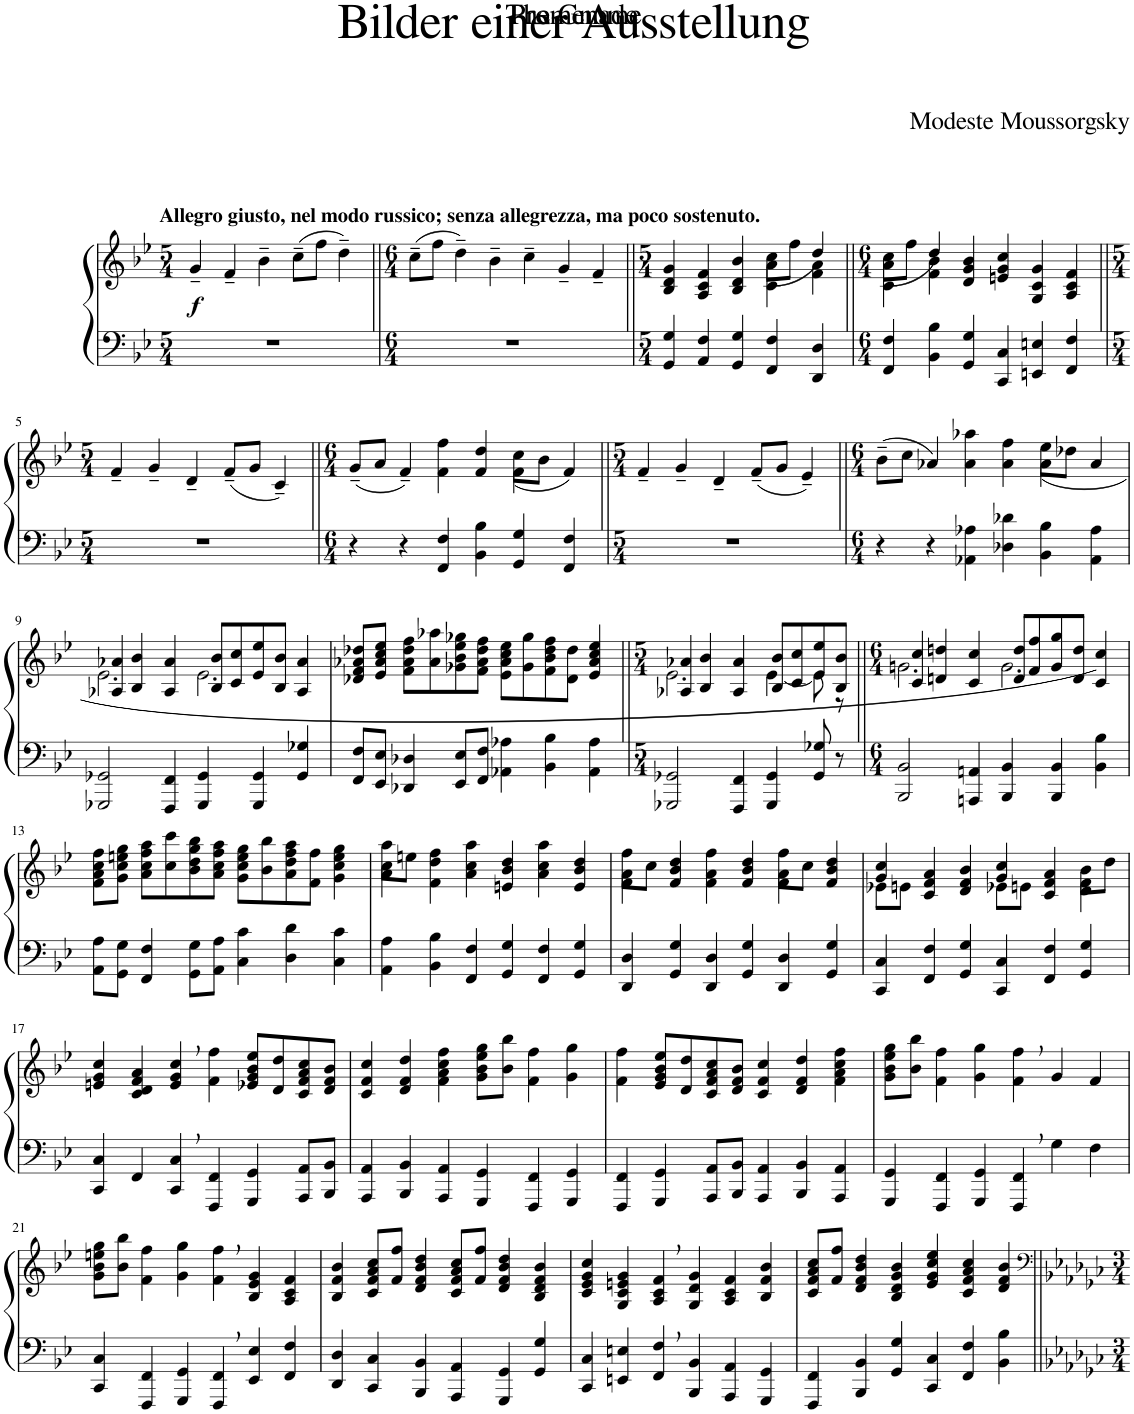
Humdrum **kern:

**kern	**kern	**dynam
*part1	*part1	*part1
*staff2	*staff1	*staff1/2
*I"Piano	*	*
*I'Pno	*	*
*clefF4	*clefG2	*
*k[b-e-]	*k[b-e-]	*
*M5/4	*M5/4	*
=1	=1	=1
!	!LO:TX:a:B:t=Allegro giusto, nel modo russico; senza allegrezza, ma poco sostenuto.	!
!	!	!LO:DY:b
4%5r	4g~/	f
.	4f~/	.
.	4b-~\	.
.	(8cc~\L	.
.	8ff\J	.
.	4dd~\)	.
=2||	=2||	=2||
*M6/4	*M6/4	*
1.r	(8cc~\L	.
.	8ff\J	.
.	4dd~\)	.
.	4b-~\	.
.	4cc~\	.
.	4g~/	.
.	4f~/	.
=3||	=3||	=3||
*M5/4	*M5/4	*
*	*^	*
4GG/ 4G/	4B-/ 4d/ 4g/	2.ryy	.
4AA/ 4F/	4A/ 4c/ 4f/	.	.
4GG/ 4G/	4B-/ 4d/ 4b-/	.	.
4FF/ 4F/	4c\ 4a\	(8cc\L	.
.	.	8ff\J	.
4DD/ 4D/	4f\ 4a\	4dd/)	.
=4||	=4||	=4||	=4||
*M6/4	*M6/4	*	*
4FF/ 4F/	4c\ 4a\	(8cc\L	.
.	.	8ff\J	.
4BB-\ 4B-\	4f\ 4b-\	4dd/)	.
4GG/ 4G/	4d/ 4g/ 4b-/	1ryy	.
4CC/ 4C/	4en/ 4g/ 4cc/	.	.
4EEn/ 4En/	4G/ 4c/ 4g/	.	.
4FF/ 4F/	4A/ 4c/ 4f/	.	.
*	*v	*v	*
!!LO:LB:g=z
=5||	=5||	=5||
*M5/4	*M5/4	*
4%5r	4f~/	.
.	4g~/	.
.	4d~/	.
.	(8f~/L	.
.	8g/J	.
.	4c~/)	.
=6||	=6||	=6||
*M6/4	*M6/4	*
*	*^	*
4r	(8g~/L	1ryy	.
.	8a/J	.	.
4r	4f~/)	.	.
4FF/ 4F/	4f\ 4ff\	.	.
4BB-\ 4B-\	4f/ 4dd/	.	.
4GG/ 4G/	4f\	(8cc\L	.
.	.	8b-\J	.
4FF/ 4F/	(4f/	4ryy	.
*	*v	*v	*
=7||	=7||	=7||
*M5/4	*M5/4	*
4%5r	4f~/	.
.	4g~/	.
.	4d~/	.
.	8f~/L	.
.	8g/J	.
.	4e-~/)	.
=8||	=8||	=8||
*M6/4	*M6/4	*
*	*^	*
4r	(8b-~\L	1ryy	.
.	8cc\J	.	.
4r	4a-X/)	.	.
4AA-X\ 4A-X\	4a-\ 4aa-X\	.	.
4D-X\ 4d-X\	4a-\ 4ff\	.	.
4BB-\ 4B-\	4a-\	8ee-\L	.
.	.	8dd-X\J	.
4AA-\ 4A-\	(4a-/	4ryy	.
!!LO:LB:g=z	!!
=9	=9	=9	=9
2GGG-X/ 2GG-X/	4A-X/ 4a-X/	2.e-\	.
.	4B-/ 4b-/	.	.
4FFF/ 4FF/	4A-/ 4a-/	.	.
4GGG-/ 4GG-/	8B-/ 8b-/L	2.e-\	.
.	8c/ 8cc/	.	.
4GGG-/ 4GG-/	8e-/ 8ee-/	.	.
.	8B-/ 8b-/J	.	.
4GG-/ 4G-X/	4A-/ 4a-/	.	.
*	*v	*v	*
=10	=10	=10
8FF/ 8F/L	8d-X/ 8f/ 8a-X/ 8dd-X/L	.
8EE-/ 8E-/J	8e-/ 8a-/ 8cc/ 8ee-/J	.
4DD-X/ 4D-X/	8f\ 8a-\ 8dd-\ 8ff\L	.
.	8a-\ 8aa-X\	.
8EE-/ 8E-/L	8g-X\ 8b-\ 8ee-\ 8gg-X\	.
8FF/ 8F/J	8f\ 8a-\ 8dd-\ 8ff\J	.
4AA-X\ 4A-X\	8e-\ 8a-\ 8cc\ 8ee-\L	.
.	8g-\ 8gg-\	.
4BB-\ 4B-\	8f\ 8b-\ 8dd-\ 8ff\	.
.	8d-\ 8dd-\J	.
4AA-\ 4A-\	4e-/ 4a-/ 4cc/ 4ee-/	.
=11||	=11||	=11||
*M5/4	*M5/4	*
*	*^	*
2GGG-X/ 2GG-X/	4A-X/ 4a-X/	2.e-\	.
.	4B-/ 4b-/	.	.
4FFF/ 4FF/	4A-/ 4a-/	.	.
4GGG-/ 4GG-/	8B-/ 8b-/L	[4e-\	.
.	8c/ 8cc/	.	.
8GG-/ 8G-X/	8e-/ 8ee-/	8e-\]	.
8r	8B-/ 8b-/J	8r	.
=12||	=12||	=12||	=12||
*M6/4	*M6/4	*	*
2BBB-/ 2BB-/	4c/ 4cc/	2.gn\	.
.	4dn/ 4ddn/	.	.
4AAAn/ 4AAn/	4c/ 4cc/	.	.
4BBB-/ 4BB-/	8d/ 8dd/L	2.g\	.
.	8f/ 8ff/	.	.
4BBB-/ 4BB-/	8g/ 8gg/	.	.
.	8d/ 8dd/J	.	.
4BB-\ 4B-\	4c/ 4cc/	.	.
*	*v	*v	*
!!LO:LB:g=z
=13	=13	=13
8AA\ 8A\L	8f\ 8a\ 8cc\ 8ff\L	.
8GG\ 8G\J	8g\ 8cc\ 8een\ 8gg\J	.
4FF/ 4F/	8a\ 8cc\ 8ff\ 8aa\L	.
.	8cc\ 8ccc\	.
8GG\ 8G\L	8b-\ 8dd\ 8gg\ 8bb-\	.
8AA\ 8A\J	8a\ 8cc\ 8ff\ 8aa\J	.
4C\ 4c\	8g\ 8cc\ 8ee\ 8gg\L	.
.	8b-\ 8bb-\	.
4D\ 4d\	8a\ 8dd\ 8ff\ 8aa\	.
.	8f\ 8ff\J	.
4C\ 4c\	4g\ 4cc\ 4ee\ 4gg\	.
=14	=14	=14
*	*^	*
4AA\ 4A\	4a\ 4cc\	8aa\L	.
.	.	8een\J	.
4BB-\ 4B-\	4f\ 4dd\ 4ff\	1ryy	.
4FF/ 4F/	4a\ 4cc\ 4aa\	.	.
4GG/ 4G/	4en/ 4b-/ 4dd/	.	.
4FF/ 4F/	4a\ 4cc\ 4aa\	.	.
4GG/ 4G/	4e/ 4b-/ 4dd/	4ryy	.
=15	=15	=15	=15
4DD/ 4D/	4f\ 4a\	8ff\L	.
.	.	8cc\J	.
4GG/ 4G/	4f/ 4b-/ 4dd/	2.ryy	.
4DD/ 4D/	4f\ 4a\ 4ff\	.	.
4GG/ 4G/	4f/ 4b-/ 4dd/	.	.
4DD/ 4D/	4f\ 4a\	8ff\L	.
.	.	8cc\J	.
4GG/ 4G/	4f/ 4b-/ 4dd/	4ryy	.
=16	=16	=16	=16
4CC/ 4C/	4g/ 4cc/	8e-X\L	.
.	.	8en\J	.
4FF/ 4F/	4c/ 4f/ 4a/	2ryy	.
4GG/ 4G/	4d/ 4f/ 4b-/	.	.
4CC/ 4C/	4g/ 4cc/	8e-X\L	.
.	.	8en\J	.
4FF/ 4F/	4c/ 4f/ 4a/	4ryy	.
4GG/ 4G/	4d\ 4f\	8b-\L	.
.	.	8dd\J	.
*	*v	*v	*
!!LO:LB:g=z
=17	=17	=17
4CC/ 4C/	4en/ 4g/ 4cc/	.
4FF/	4c/ 4d/ 4f/ 4a/	.
4CC/, 4C/,	4e/, 4g/, 4cc/,	.
4FFF/ 4FF/	4f\ 4ff\	.
4GGG/ 4GG/	8e-X/ 8g/ 8b-/ 8ee-/L	.
.	8d/ 8dd/	.
8AAA/ 8AA/L	8c/ 8f/ 8a/ 8cc/	.
8BBB-/ 8BB-/J	8d/ 8f/ 8b-/J	.
=18	=18	=18
4AAA/ 4AA/	4c/ 4f/ 4cc/	.
4BBB-/ 4BB-/	4d/ 4f/ 4dd/	.
4AAA/ 4AA/	4f\ 4a\ 4cc\ 4ff\	.
4GGG/ 4GG/	8g\ 8b-\ 8ee-\ 8gg\L	.
.	8b-\ 8bb-\J	.
4FFF/ 4FF/	4f\ 4ff\	.
4GGG/ 4GG/	4g\ 4gg\	.
=19	=19	=19
4FFF/ 4FF/	4f\ 4ff\	.
4GGG/ 4GG/	8e-/ 8g/ 8b-/ 8ee-/L	.
.	8d/ 8dd/	.
8AAA/ 8AA/L	8c/ 8f/ 8a/ 8cc/	.
8BBB-/ 8BB-/J	8d/ 8f/ 8b-/J	.
4AAA/ 4AA/	4c/ 4f/ 4cc/	.
4BBB-/ 4BB-/	4d/ 4f/ 4dd/	.
4AAA/ 4AA/	4f\ 4a\ 4cc\ 4ff\	.
=20	=20	=20
4GGG/ 4GG/	8g\ 8b-\ 8ee-\ 8gg\L	.
.	8b-\ 8bb-\J	.
4FFF/ 4FF/	4f\ 4ff\	.
4GGG/ 4GG/	4g\ 4gg\	.
4FFF/, 4FF/,	4f\, 4ff\,	.
4G\	4g/	.
4F\	4f/	.
!!LO:LB:g=z
=21	=21	=21
4CC/ 4C/	8g\ 8b-\ 8een\ 8gg\L	.
.	8b-\ 8bb-\J	.
4FFF/ 4FF/	4f\ 4ff\	.
4GGG/ 4GG/	4g\ 4gg\	.
4FFF/, 4FF/,	4f\, 4ff\,	.
4EE-/ 4E-/	4B-/ 4e-/ 4g/	.
4FF/ 4F/	4A/ 4c/ 4f/	.
=22	=22	=22
4DD/ 4D/	4B-/ 4f/ 4b-/	.
4CC/ 4C/	8c/ 8f/ 8a/ 8cc/L	.
.	8f/ 8ff/J	.
4BBB-/ 4BB-/	4d/ 4f/ 4b-/ 4dd/	.
4AAA/ 4AA/	8c/ 8f/ 8a/ 8cc/L	.
.	8f/ 8ff/J	.
4GGG/ 4GG/	4d/ 4f/ 4b-/ 4dd/	.
4GG/ 4G/	4B-/ 4d/ 4f/ 4b-/	.
=23	=23	=23
4CC/ 4C/	4c/ 4e-/ 4g/ 4cc/	.
4EEn/ 4En/	4G/ 4c/ 4en/ 4g/	.
4FF/, 4F/,	4A/, 4c/, 4f/,	.
4BBB-/ 4BB-/	4G/ 4d/ 4g/	.
4AAA/ 4AA/	4A/ 4c/ 4f/	.
4GGG/ 4GG/	4B-/ 4f/ 4b-/	.
=24	=24	=24
4FFF/ 4FF/	8c/ 8f/ 8a/ 8cc/L	.
.	8f/ 8ff/J	.
4BBB-/ 4BB-/	4d/ 4f/ 4b-/ 4dd/	.
4GG/ 4G/	4B-/ 4d/ 4g/ 4b-/	.
4CC/ 4C/	4e-/ 4g/ 4cc/ 4ee-/	.
4FF/ 4F/	4c/ 4f/ 4a/ 4cc/	.
4BB-\ 4B-\	4d/ 4f/ 4b-/	.
=||	=||	=||
*-	*-	*-
